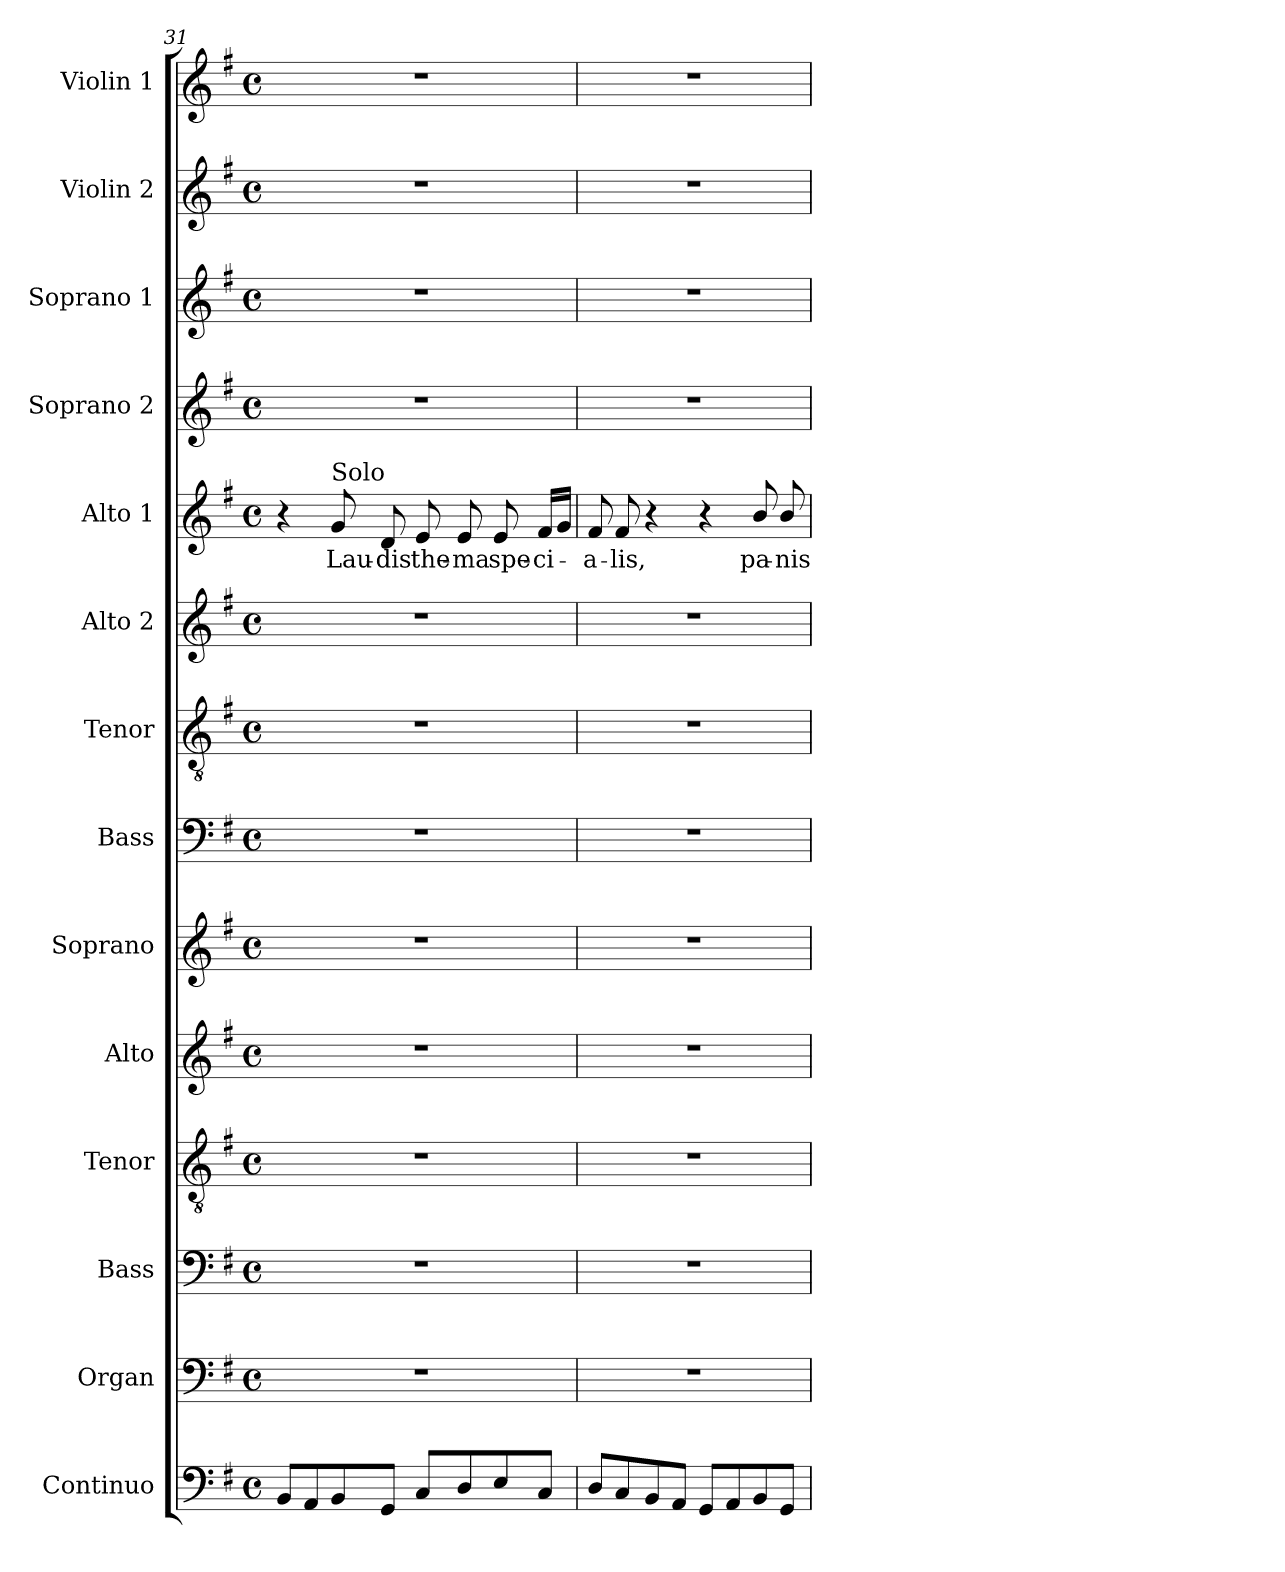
**kern	**kern	**kern	**kern	**kern	**kern	**kern	**kern	**kern	**kern	**text	**kern	**kern	**kern	**kern
*part14	*part13	*part12	*part11	*part10	*part9	*part8	*part7	*part6	*part5	*part5	*part4	*part3	*part2	*part1
*staff14	*staff13	*staff12	*staff11	*staff10	*staff9	*staff8	*staff7	*staff6	*staff5	*staff5	*staff4	*staff3	*staff2	*staff1
*I"Continuo	*I"Organ	*I"Bass	*I"Tenor	*I"Alto	*I"Soprano	*I"Bass	*I"Tenor	*I"Alto 2	*I"Alto 1	*	*I"Soprano 2	*I"Soprano 1	*I"Violin 2	*I"Violin 1
*I'Cont.	*I'Org.	*I'B.	*I'T.	*I'A.	*I'S.	*I'B.	*I'T.	*I'A2.	*I'A1.	*	*I'S2.	*I'S1.	*I'Vln. 2	*I'Vln. 1
*clefF4	*clefF4	*clefF4	*clefGv2	*clefG2	*clefG2	*clefF4	*clefGv2	*clefG2	*clefG2	*	*clefG2	*clefG2	*clefG2	*clefG2
*	*	*	*ITrd7c12	*	*	*	*ITrd7c12	*	*	*	*	*	*	*
*k[f#]	*k[f#]	*k[f#]	*k[f#]	*k[f#]	*k[f#]	*k[f#]	*k[f#]	*k[f#]	*k[f#]	*	*k[f#]	*k[f#]	*k[f#]	*k[f#]
*G:	*G:	*G:	*G:	*G:	*G:	*G:	*G:	*G:	*G:	*	*G:	*G:	*G:	*G:
*M4/4	*M4/4	*M4/4	*M4/4	*M4/4	*M4/4	*M4/4	*M4/4	*M4/4	*M4/4	*	*M4/4	*M4/4	*M4/4	*M4/4
*met(c)	*met(c)	*met(c)	*met(c)	*met(c)	*met(c)	*met(c)	*met(c)	*met(c)	*met(c)	*	*met(c)	*met(c)	*met(c)	*met(c)
=31	=31	=31	=31	=31	=31	=31	=31	=31	=31	=31	=31	=31	=31	=31
8BBi/L	1r	1r	1r	1r	1r	1r	1r	1r	4r	.	1r	1r	1r	1r
8AAi/	.	.	.	.	.	.	.	.	.	.	.	.	.	.
!	!	!	!	!	!	!	!	!	!LO:TX:a:t=Solo	!	!	!	!	!
!	!	!	!	!	!	!	!	!	!	!LO:LY:b:color=#000000	!	!	!	!
8BBi/	.	.	.	.	.	.	.	.	8gi/	Lau-	.	.	.	.
!	!	!	!	!	!	!	!	!	!	!LO:LY:b:color=#000000	!	!	!	!
8GGi/J	.	.	.	.	.	.	.	.	8di/	-dis	.	.	.	.
!	!	!	!	!	!	!	!	!	!	!LO:LY:b:color=#000000	!	!	!	!
8Ci/L	.	.	.	.	.	.	.	.	8ei/	the-	.	.	.	.
!	!	!	!	!	!	!	!	!	!	!LO:LY:b:color=#000000	!	!	!	!
8Di/	.	.	.	.	.	.	.	.	8ei/	-ma	.	.	.	.
!	!	!	!	!	!	!	!	!	!	!LO:LY:b:color=#000000	!	!	!	!
8Ei/	.	.	.	.	.	.	.	.	8ei/	spe-	.	.	.	.
!	!	!	!	!	!	!	!	!	!	!LO:LY:b:color=#000000	!	!	!	!
8Ci/J	.	.	.	.	.	.	.	.	16f#i/LL	-ci-	.	.	.	.
.	.	.	.	.	.	.	.	.	16gi/JJ	.	.	.	.	.
=32	=32	=32	=32	=32	=32	=32	=32	=32	=32	=32	=32	=32	=32	=32
!	!	!	!	!	!	!	!	!	!	!LO:LY:b:color=#000000	!	!	!	!
8Di/L	1r	1r	1r	1r	1r	1r	1r	1r	8f#i/	-a-	1r	1r	1r	1r
!	!	!	!	!	!	!	!	!	!	!LO:LY:b:color=#000000	!	!	!	!
8Ci/	.	.	.	.	.	.	.	.	8f#i/	-lis,	.	.	.	.
8BBi/	.	.	.	.	.	.	.	.	4r	.	.	.	.	.
8AAi/J	.	.	.	.	.	.	.	.	.	.	.	.	.	.
8GGi/L	.	.	.	.	.	.	.	.	4r	.	.	.	.	.
8AAi/	.	.	.	.	.	.	.	.	.	.	.	.	.	.
!	!	!	!	!	!	!	!	!	!	!LO:LY:b:color=#000000	!	!	!	!
8BBi/	.	.	.	.	.	.	.	.	8bi/	pa-	.	.	.	.
!	!	!	!	!	!	!	!	!	!	!LO:LY:b:color=#000000	!	!	!	!
8GGi/J	.	.	.	.	.	.	.	.	8bi/	-nis	.	.	.	.
=	=	=	=	=	=	=	=	=	=	=	=	=	=	=
*-	*-	*-	*-	*-	*-	*-	*-	*-	*-	*-	*-	*-	*-	*-
